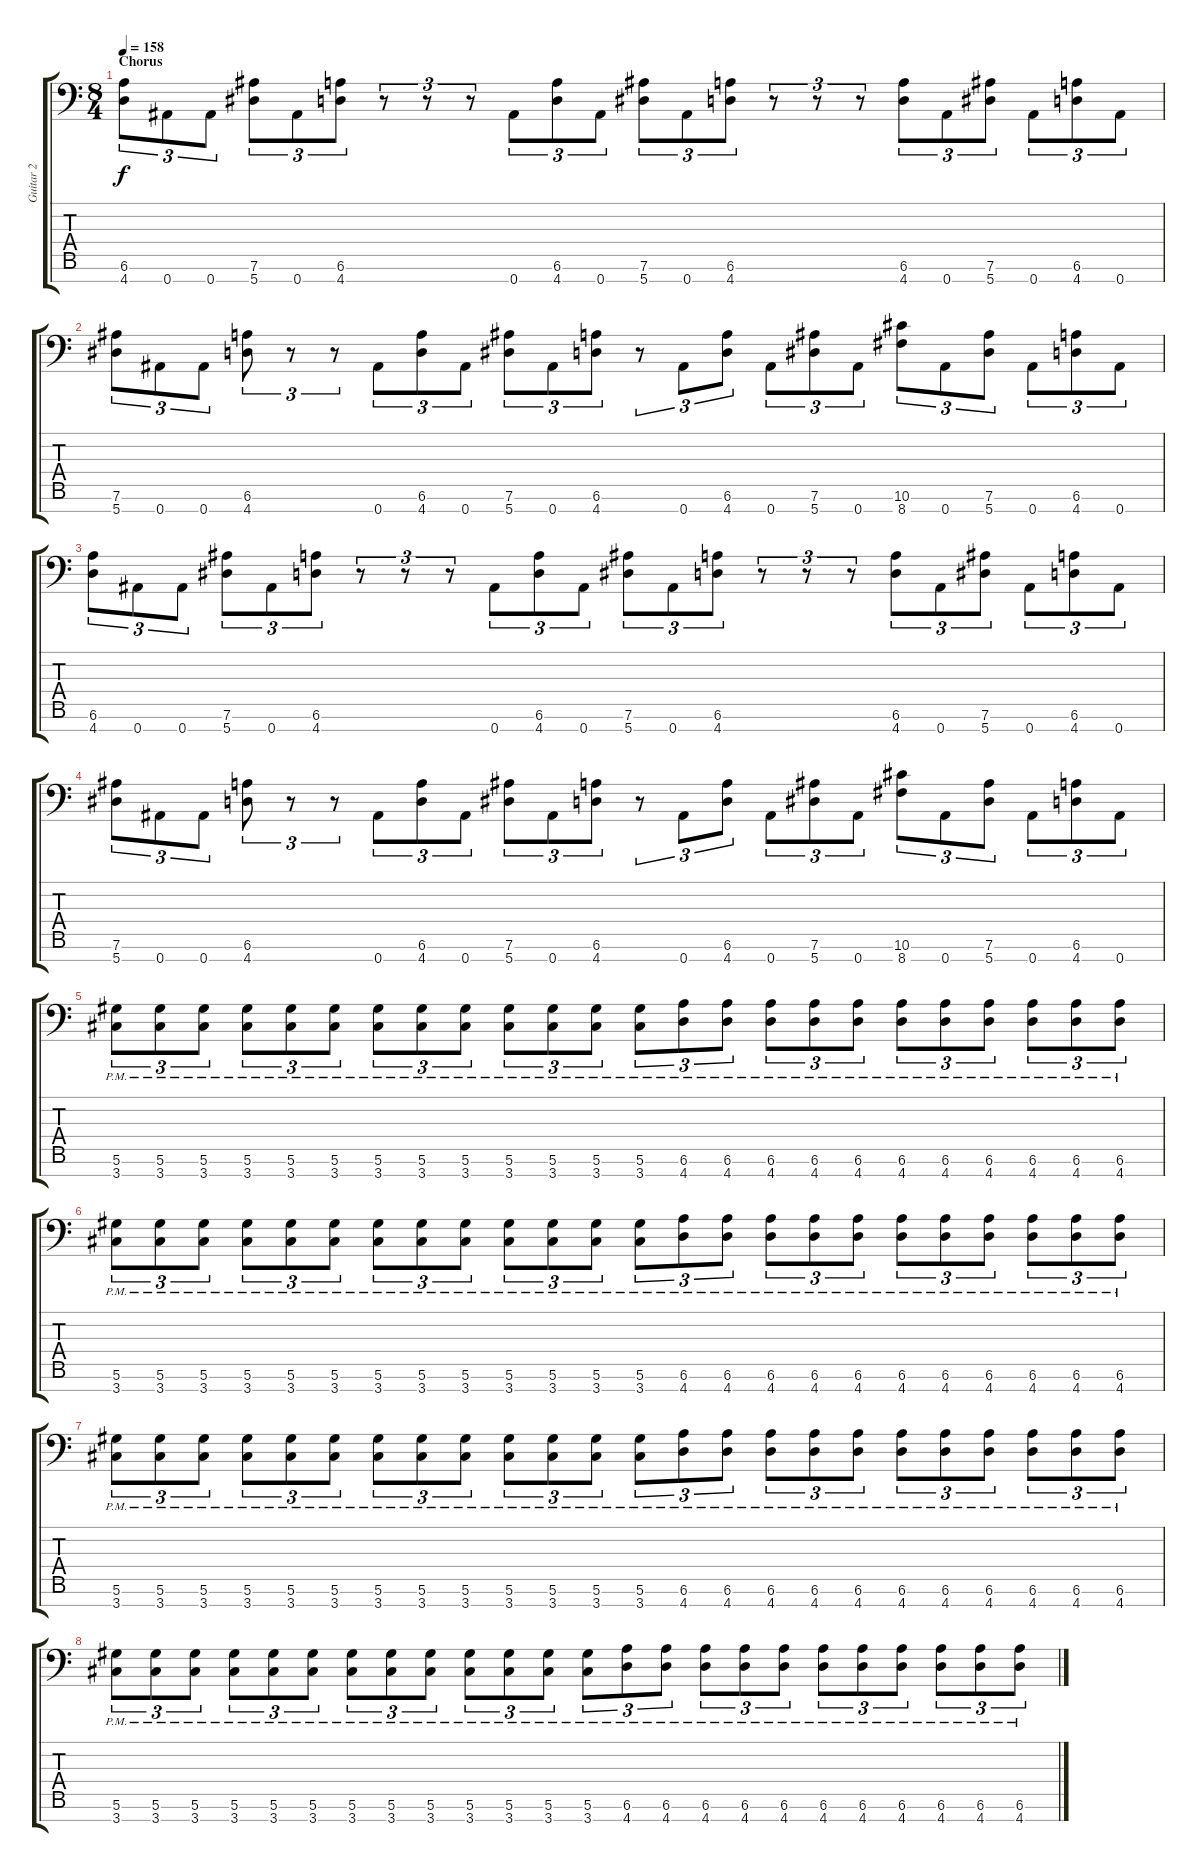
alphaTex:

\track ("Guitar 2" "Guitar 2") {instrument distortionguitar}
\staff {score tabs}
\tuning (Eb4 Bb3 Gb3 Db3 Ab2 Eb2 Bb1) {hide}
\ts (8 4)
\section ("" "Chorus")
\tempo 158
\clef f4
\ks c
(6.6 4.7).8{tu (3 2) dy f} 0.7.8{tu (3 2)} 0.7.8{tu (3 2)} (7.6 5.7).8{tu (3 2)} 0.7.8{tu (3 2)} (6.6 4.7).8{tu (3 2)} r.8{tu (3 2)} r.8{tu (3 2)} r.8{tu (3 2)} 0.7.8{tu (3 2)} (6.6 4.7).8{tu (3 2)} 0.7.8{tu (3 2)} (7.6 5.7).8{tu (3 2)} 0.7.8{tu (3 2)} (6.6 4.7).8{tu (3 2)} r.8{tu (3 2)} r.8{tu (3 2)} r.8{tu (3 2)} (6.6 4.7).8{tu (3 2)} 0.7.8{tu (3 2)} (7.6 5.7).8{tu (3 2)} 0.7.8{tu (3 2)} (6.6 4.7).8{tu (3 2)} 0.7.8{tu (3 2)} |
(7.6 5.7).8{tu (3 2)} 0.7.8{tu (3 2)} 0.7.8{tu (3 2)} (6.6 4.7).8{tu (3 2)} r.8{tu (3 2)} r.8{tu (3 2)} 0.7.8{tu (3 2)} (6.6 4.7).8{tu (3 2)} 0.7.8{tu (3 2)} (7.6 5.7).8{tu (3 2)} 0.7.8{tu (3 2)} (6.6 4.7).8{tu (3 2)} r.8{tu (3 2)} 0.7.8{tu (3 2)} (6.6 4.7).8{tu (3 2)} 0.7.8{tu (3 2)} (7.6 5.7).8{tu (3 2)} 0.7.8{tu (3 2)} (10.6 8.7).8{tu (3 2)} 0.7.8{tu (3 2)} (7.6 5.7).8{tu (3 2)} 0.7.8{tu (3 2)} (6.6 4.7).8{tu (3 2)} 0.7.8{tu (3 2)} |
(6.6 4.7).8{tu (3 2)} 0.7.8{tu (3 2)} 0.7.8{tu (3 2)} (7.6 5.7).8{tu (3 2)} 0.7.8{tu (3 2)} (6.6 4.7).8{tu (3 2)} r.8{tu (3 2)} r.8{tu (3 2)} r.8{tu (3 2)} 0.7.8{tu (3 2)} (6.6 4.7).8{tu (3 2)} 0.7.8{tu (3 2)} (7.6 5.7).8{tu (3 2)} 0.7.8{tu (3 2)} (6.6 4.7).8{tu (3 2)} r.8{tu (3 2)} r.8{tu (3 2)} r.8{tu (3 2)} (6.6 4.7).8{tu (3 2)} 0.7.8{tu (3 2)} (7.6 5.7).8{tu (3 2)} 0.7.8{tu (3 2)} (6.6 4.7).8{tu (3 2)} 0.7.8{tu (3 2)} |
(7.6 5.7).8{tu (3 2)} 0.7.8{tu (3 2)} 0.7.8{tu (3 2)} (6.6 4.7).8{tu (3 2)} r.8{tu (3 2)} r.8{tu (3 2)} 0.7.8{tu (3 2)} (6.6 4.7).8{tu (3 2)} 0.7.8{tu (3 2)} (7.6 5.7).8{tu (3 2)} 0.7.8{tu (3 2)} (6.6 4.7).8{tu (3 2)} r.8{tu (3 2)} 0.7.8{tu (3 2)} (6.6 4.7).8{tu (3 2)} 0.7.8{tu (3 2)} (7.6 5.7).8{tu (3 2)} 0.7.8{tu (3 2)} (10.6 8.7).8{tu (3 2)} 0.7.8{tu (3 2)} (7.6 5.7).8{tu (3 2)} 0.7.8{tu (3 2)} (6.6 4.7).8{tu (3 2)} 0.7.8{tu (3 2)} |
(5.6{pm} 3.7{pm}).8{tu (3 2)} (5.6{pm} 3.7{pm}).8{tu (3 2)} (5.6{pm} 3.7{pm}).8{tu (3 2)} (5.6{pm} 3.7{pm}).8{tu (3 2)} (5.6{pm} 3.7{pm}).8{tu (3 2)} (5.6{pm} 3.7{pm}).8{tu (3 2)} (5.6{pm} 3.7{pm}).8{tu (3 2)} (5.6{pm} 3.7{pm}).8{tu (3 2)} (5.6{pm} 3.7{pm}).8{tu (3 2)} (5.6{pm} 3.7{pm}).8{tu (3 2)} (5.6{pm} 3.7{pm}).8{tu (3 2)} (5.6{pm} 3.7{pm}).8{tu (3 2)} (5.6{pm} 3.7{pm}).8{tu (3 2)} (6.6{pm} 4.7{pm}).8{tu (3 2)} (6.6{pm} 4.7{pm}).8{tu (3 2)} (6.6{pm} 4.7{pm}).8{tu (3 2)} (6.6{pm} 4.7{pm}).8{tu (3 2)} (6.6{pm} 4.7{pm}).8{tu (3 2)} (6.6{pm} 4.7{pm}).8{tu (3 2)} (6.6{pm} 4.7{pm}).8{tu (3 2)} (6.6{pm} 4.7{pm}).8{tu (3 2)} (6.6{pm} 4.7{pm}).8{tu (3 2)} (6.6{pm} 4.7{pm}).8{tu (3 2)} (6.6{pm} 4.7{pm}).8{tu (3 2)} |
(5.6{pm} 3.7{pm}).8{tu (3 2)} (5.6{pm} 3.7{pm}).8{tu (3 2)} (5.6{pm} 3.7{pm}).8{tu (3 2)} (5.6{pm} 3.7{pm}).8{tu (3 2)} (5.6{pm} 3.7{pm}).8{tu (3 2)} (5.6{pm} 3.7{pm}).8{tu (3 2)} (5.6{pm} 3.7{pm}).8{tu (3 2)} (5.6{pm} 3.7{pm}).8{tu (3 2)} (5.6{pm} 3.7{pm}).8{tu (3 2)} (5.6{pm} 3.7{pm}).8{tu (3 2)} (5.6{pm} 3.7{pm}).8{tu (3 2)} (5.6{pm} 3.7{pm}).8{tu (3 2)} (5.6{pm} 3.7{pm}).8{tu (3 2)} (6.6{pm} 4.7{pm}).8{tu (3 2)} (6.6{pm} 4.7{pm}).8{tu (3 2)} (6.6{pm} 4.7{pm}).8{tu (3 2)} (6.6{pm} 4.7{pm}).8{tu (3 2)} (6.6{pm} 4.7{pm}).8{tu (3 2)} (6.6{pm} 4.7{pm}).8{tu (3 2)} (6.6{pm} 4.7{pm}).8{tu (3 2)} (6.6{pm} 4.7{pm}).8{tu (3 2)} (6.6{pm} 4.7{pm}).8{tu (3 2)} (6.6{pm} 4.7{pm}).8{tu (3 2)} (6.6{pm} 4.7{pm}).8{tu (3 2)} |
(5.6{pm} 3.7{pm}).8{tu (3 2)} (5.6{pm} 3.7{pm}).8{tu (3 2)} (5.6{pm} 3.7{pm}).8{tu (3 2)} (5.6{pm} 3.7{pm}).8{tu (3 2)} (5.6{pm} 3.7{pm}).8{tu (3 2)} (5.6{pm} 3.7{pm}).8{tu (3 2)} (5.6{pm} 3.7{pm}).8{tu (3 2)} (5.6{pm} 3.7{pm}).8{tu (3 2)} (5.6{pm} 3.7{pm}).8{tu (3 2)} (5.6{pm} 3.7{pm}).8{tu (3 2)} (5.6{pm} 3.7{pm}).8{tu (3 2)} (5.6{pm} 3.7{pm}).8{tu (3 2)} (5.6{pm} 3.7{pm}).8{tu (3 2)} (6.6{pm} 4.7{pm}).8{tu (3 2)} (6.6{pm} 4.7{pm}).8{tu (3 2)} (6.6{pm} 4.7{pm}).8{tu (3 2)} (6.6{pm} 4.7{pm}).8{tu (3 2)} (6.6{pm} 4.7{pm}).8{tu (3 2)} (6.6{pm} 4.7{pm}).8{tu (3 2)} (6.6{pm} 4.7{pm}).8{tu (3 2)} (6.6{pm} 4.7{pm}).8{tu (3 2)} (6.6{pm} 4.7{pm}).8{tu (3 2)} (6.6{pm} 4.7{pm}).8{tu (3 2)} (6.6{pm} 4.7{pm}).8{tu (3 2)} |
(5.6{pm} 3.7{pm}).8{tu (3 2)} (5.6{pm} 3.7{pm}).8{tu (3 2)} (5.6{pm} 3.7{pm}).8{tu (3 2)} (5.6{pm} 3.7{pm}).8{tu (3 2)} (5.6{pm} 3.7{pm}).8{tu (3 2)} (5.6{pm} 3.7{pm}).8{tu (3 2)} (5.6{pm} 3.7{pm}).8{tu (3 2)} (5.6{pm} 3.7{pm}).8{tu (3 2)} (5.6{pm} 3.7{pm}).8{tu (3 2)} (5.6{pm} 3.7{pm}).8{tu (3 2)} (5.6{pm} 3.7{pm}).8{tu (3 2)} (5.6{pm} 3.7{pm}).8{tu (3 2)} (5.6{pm} 3.7{pm}).8{tu (3 2)} (6.6{pm} 4.7{pm}).8{tu (3 2)} (6.6{pm} 4.7{pm}).8{tu (3 2)} (6.6{pm} 4.7{pm}).8{tu (3 2)} (6.6{pm} 4.7{pm}).8{tu (3 2)} (6.6{pm} 4.7{pm}).8{tu (3 2)} (6.6{pm} 4.7{pm}).8{tu (3 2)} (6.6{pm} 4.7{pm}).8{tu (3 2)} (6.6{pm} 4.7{pm}).8{tu (3 2)} (6.6{pm} 4.7{pm}).8{tu (3 2)} (6.6{pm} 4.7{pm}).8{tu (3 2)} (6.6{pm} 4.7{pm}).8{tu (3 2)}
